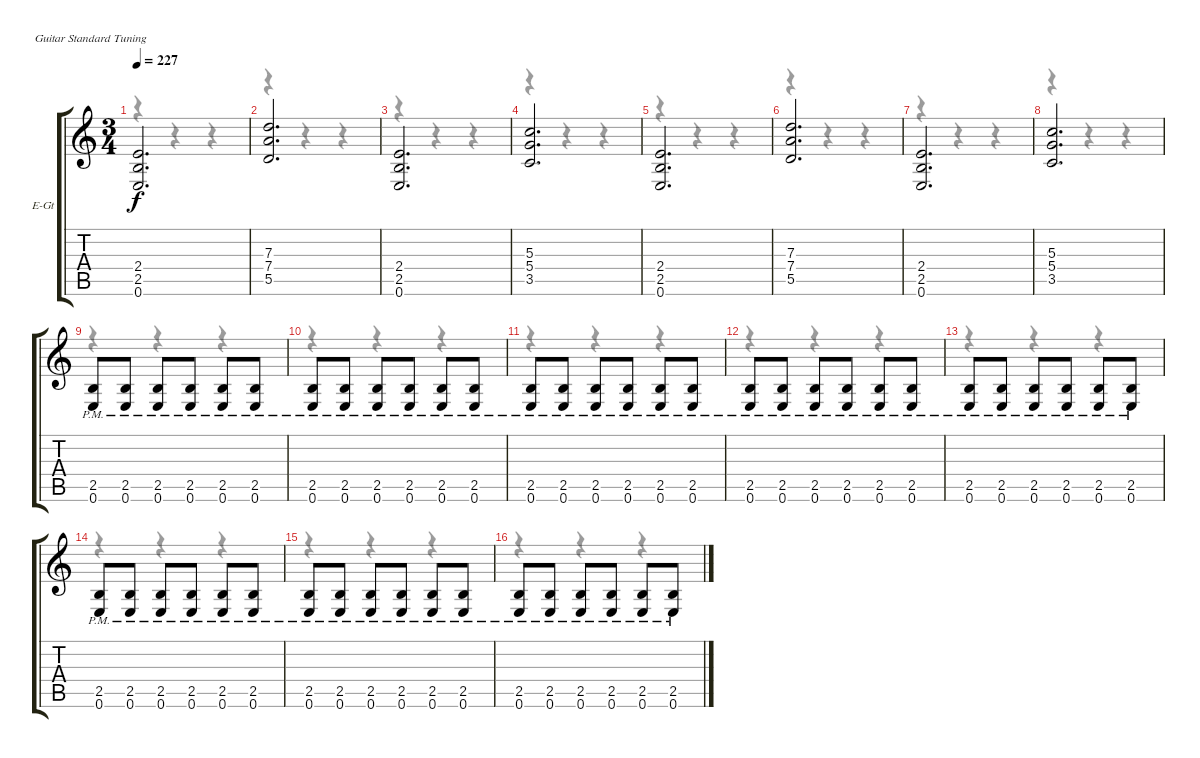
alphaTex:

\bracketExtendMode groupsimilarinstruments
\firstSystemTrackNameOrientation horizontal
\otherSystemsTrackNameOrientation horizontal
\track ("Track 2" "E-Gt") {instrument distortionguitar}
\staff {score tabs}
\tuning (E4 B3 G3 D3 A2 E2)
\voice
\ts (3 4)
\tempo 227
\clef g2
\ks c
(2.4 2.5 0.6).2{d dy f} |
(7.3 7.4 5.5).2{d} |
(2.4 2.5 0.6).2{d} |
(5.3 5.4 3.5).2{d} |
(2.4 2.5 0.6).2{d} |
(7.3 7.4 5.5).2{d} |
(2.4 2.5 0.6).2{d} |
(5.3 5.4 3.5).2{d} |
(2.5{pm} 0.6{pm}).8 (2.5{pm} 0.6{pm}).8 (2.5{pm} 0.6{pm}).8 (2.5{pm} 0.6{pm}).8 (2.5{pm} 0.6{pm}).8 (2.5{pm} 0.6{pm}).8 |
(2.5{pm} 0.6{pm}).8 (2.5{pm} 0.6{pm}).8 (2.5{pm} 0.6{pm}).8 (2.5{pm} 0.6{pm}).8 (2.5{pm} 0.6{pm}).8 (2.5{pm} 0.6{pm}).8 |
(2.5{pm} 0.6{pm}).8 (2.5{pm} 0.6{pm}).8 (2.5{pm} 0.6{pm}).8 (2.5{pm} 0.6{pm}).8 (2.5{pm} 0.6{pm}).8 (2.5{pm} 0.6{pm}).8 |
(2.5{pm} 0.6{pm}).8 (2.5{pm} 0.6{pm}).8 (2.5{pm} 0.6{pm}).8 (2.5{pm} 0.6{pm}).8 (2.5{pm} 0.6{pm}).8 (2.5{pm} 0.6{pm}).8 |
(2.5{pm} 0.6{pm}).8 (2.5{pm} 0.6{pm}).8 (2.5{pm} 0.6{pm}).8 (2.5{pm} 0.6{pm}).8 (2.5{pm} 0.6{pm}).8 (2.5{pm} 0.6{pm}).8 |
(2.5{pm} 0.6{pm}).8 (2.5{pm} 0.6{pm}).8 (2.5{pm} 0.6{pm}).8 (2.5{pm} 0.6{pm}).8 (2.5{pm} 0.6{pm}).8 (2.5{pm} 0.6{pm}).8 |
(2.5{pm} 0.6{pm}).8 (2.5{pm} 0.6{pm}).8 (2.5{pm} 0.6{pm}).8 (2.5{pm} 0.6{pm}).8 (2.5{pm} 0.6{pm}).8 (2.5{pm} 0.6{pm}).8 |
(2.5{pm} 0.6{pm}).8 (2.5{pm} 0.6{pm}).8 (2.5{pm} 0.6{pm}).8 (2.5{pm} 0.6{pm}).8 (2.5{pm} 0.6{pm}).8 (2.5{pm} 0.6{pm}).8
\voice
\clef g2
\ottava regular
\simile none
\ks c
r.4{dy mf} r.4 r.4 |
r.4 r.4 r.4 |
r.4 r.4 r.4 |
r.4 r.4 r.4 |
r.4 r.4 r.4 |
r.4 r.4 r.4 |
r.4 r.4 r.4 |
r.4 r.4 r.4 |
r.4 r.4 r.4 |
r.4 r.4 r.4 |
r.4 r.4 r.4 |
r.4 r.4 r.4 |
r.4 r.4 r.4 |
r.4 r.4 r.4 |
r.4 r.4 r.4 |
r.4 r.4 r.4
